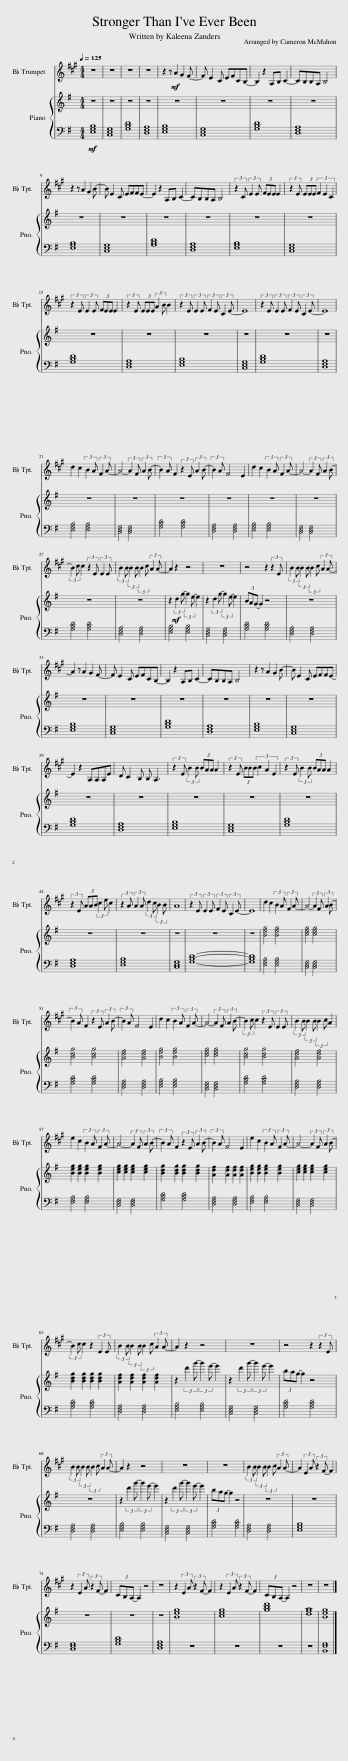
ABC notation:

X:1
%%score 1 { 2 | 3 }
L:1/8
Q:1/4=125
M:4/4
I:linebreak $
K:G
V:1 treble transpose=-2
V:2 treble
V:3 bass
V:1
[K:A] z8 | z8 | z8 | z8 | z2 z!mf! A2 G2 F- | %5
 F E2 C EFCB,- | B,2 z2 A,B, C2- | CB,B,A, B,4 |$ z2 z A2 G2 B- | B E2 C EFFE- | %10
 E2 z2 A,B, C2- | CB,B,A, B,4 | (3:2:2z2 C (3:2:2E2 E (3FEE E2 | (3:2:2z2 E (3EEE (3F2 E2 C2 |$ (3:2:2z2 E (3:2:2E2 E (3FEE E2 | %15
 (3:2:2z2 E (3EEE (3:2:2A2 B B2 | (3:2:2z2 E (3:2:2E2 E (3:2:2F2 E (3:2:2C2 E- | E8 | (3:2:2z2 E (3:2:2E2 E (3:2:2F2 E (3:2:2C2 E- | E8 |$ %20
 d2 c2 (3:2:2B2 A (3:2:2F2 A- | A4- (3:2:2A2 F (3:2:2A2 B- | (3:2:2B2 A F2 (3:2:2z2 E (3:2:2A2 B- | (3:2:2B2 A F4 E2 | d2 c2 (3:2:2B2 A (3:2:2F2 A- | %25
 A4- (3:2:2A2 F (3:2:2A2 B- |$ (3:2:2B2 c c2 (3:2:2z2 E (3:2:2E2 E | (3:2:2B2 B (3:2:2B2 B (3:2:2B2 c (3:2:2A2 A- | A2 z2 z4 | z8 | %30
 z4 z2 (3:2:2z2 E | (3:2:2B2 B (3:2:2B2 B (3:2:2B2 c (3:2:2A2 A- |$ A2 z A2 G2 F- | F E2 C EFCB,- | B,2 z2 A,B, C2- | %35
 CB,B,A, B,4 | z2 z A2 G2 B- | B E2 C EFFE- |$ E2 z2 A,A,A,E | D C2 B, B, A,3 | %40
 (3:2:2z2 E (3:2:2B2 B (3BAA A2 | (3:2:2z2 E (3BBB (3c2 A2 E2 | (3:2:2z2 E (3:2:2B2 B (3BAA A2 |$ (3:2:2z2 E (3AAB (3:2:2c2 e c2 | (3:2:2z2 A (3:2:2A2 A (3:2:2d2 c (3:2:2B2 B | %45
 A8 | (3:2:2z2 E (3:2:2E2 E (3:2:2F2 E (3:2:2C2 E- | E8 | d2 c2 (3:2:2B2 A (3:2:2F2 A- | A4- (3:2:2A2 F (3:2:2A2 B- |$ %50
 (3:2:2B2 A F2 (3:2:2z2 E (3:2:2A2 B- | (3:2:2B2 A F4 E2 | d2 c2 (3:2:2B2 A (3:2:2F2 A- | A4- (3:2:2A2 F (3:2:2A2 B- | (3:2:2B2 c c2 (3:2:2z2 E (3:2:2E2 E | %55
 (3:2:2B2 B (3:2:2B2 B (3:2:2B2 c A2 |$ e2 c2 (3:2:2B2 A (3:2:2F2 A- | A4- (3:2:2A2 F (3:2:2A2 B- | (3:2:2B2 A F2 (3:2:2z2 E (3:2:2A2 B- | (3:2:2B2 A F4 E2 | %60
 e2 c2 (3:2:2B2 A (3:2:2F2 A- | A4- (3:2:2A2 F (3:2:2A2 B- |$ (3:2:2B2 c c2 z2 (3:2:2E2 E | (3:2:2B2 B (3:2:2B2 B (3:2:2B2 c (3:2:2A2 A- | A2 z2 z4 | %65
 z8 | z4 z2 (3:2:2z2 E |$ (3:2:2B2 B (3:2:2B2 B (3:2:2B2 c (3:2:2A2 A- | A2 z2 z4 | z8 | %70
 z8 | (3:2:2B2 B (3:2:2B2 B (3:2:2B2 c (3:2:2A2 A- | A2 (3:2:2E2 A (3:2:2z2 F- F2 |$ z2 (3:2:2E2 A (3:2:2z2 F- F2 | (3CB,A,- A,2 z4 | %75
 z8 | z2 (3:2:2E2 A (3:2:2z2 F- F2 | z2 (3:2:2E2 A (3:2:2z2 F- F2 | (3CB,A,- A,2 z4 | z8 | %80
 z8 |] %81
V:2
 z8 | z8 | z8 | z8 | z8 | %5
 z8 | z8 | z8 |$ z8 | z8 | %10
 z8 | z8 | z8 | z8 |$ z8 | %15
 z8 | z8 | z8 | z8 | z8 |$ %20
 z8 | z8 | z8 | z8 | z8 | %25
 z8 |$ z8 | z8 | z2!mf! (3:2:2d2 g- (3:2:2g2 e- e2 | z2 (3:2:2d2 g- (3:2:2g2 e- e2 | %30
 (3BAG- G2 z4 | z8 |$ z8 | z8 | z8 | %35
 z8 | z8 | z8 |$ z8 | z8 | %40
 z8 | z8 | z8 |$ z8 | z8 | %45
 z8 | z8 | z8 | [Beg]4 [Beg]4 | [ceg]4 [ceg]4 |$ %50
 [Bdg]4 [Bdg]4 | [Adf]4 [Adf]4 | [Beg]4 [Beg]4 | [ceg]4 [ceg]4 | [Bdg]4 [Bdg]4 | %55
 [Adf]4 [Adf]4 |$ [Beg]2 [Beg]2 [Beg]2 [Beg]2 | [ceg]2 [ceg]2 [ceg]2 [ceg]2 | [Bdg]2 [Bdg]2 [Bdg]2 [Bdg]2 | [Adf]2 [Adf]2 [Adf]2 [Adf]2 | %60
 [Beg]2 [Beg]2 [Beg]2 [Beg]2 | [ceg]2 [ceg]2 [ceg]2 [ceg]2 |$ [Bdg]2 [Bdg]2 [Bdg]2 [Bdg]2 | [Adf]2 [Adf]2 [Adf]2 [Adf]2 | z2 (3:2:2d'2 g'- (3:2:2g'2 e'- e'2 | %65
 z2 (3:2:2d'2 g'- (3:2:2g'2 e'- e'2 | (3bag- g2 z4 |$ z8 | z2 (3:2:2d'2 g'- (3:2:2g'2 e'- e'2 | z2 (3:2:2d'2 g'- (3:2:2g'2 e'- e'2 | %70
 (3bag- g2 z4 | z8 | z8 |$ z8 | z8 | %75
 z8 | [Beg]8 | [ceg]8 | [gbd']8 | [dfa]8 | %80
 [Beg]8 |] %81
V:3
!mf! [E,G,B,]8 | [C,E,G,]8 | [G,B,D]8 | [D,F,A,]8 | [E,G,B,]8 | %5
 [C,E,G,]8 | [G,B,D]8 | [D,F,A,]8 |$ [E,G,B,]8 | [C,E,G,]8 | %10
 [G,B,D]8 | [D,F,A,]8 | [E,G,B,]8 | [C,E,G,]8 |$ [G,B,D]8 | %15
 [D,F,A,]8 | [E,G,B,]8 | [C,E,G,]8 | [G,B,D]8 | [D,F,A,]8 |$ %20
 [E,G,B,]4 [E,G,B,]4 | [C,E,G,]4 [C,E,G,]4 | [G,B,D]4 [G,B,D]4 | [D,F,A,]4 [D,F,A,]4 | [E,G,B,]4 [E,G,B,]4 | %25
 [C,E,G,]4 [C,E,G,]4 |$ [G,B,D]4 [G,B,D]4 | [D,F,A,]4 [D,F,A,]4 | [E,G,B,]4 [E,G,B,]4 | [C,E,G,]4 [C,E,G,]4 | %30
 [G,B,D]4 [G,B,D]4 | [D,F,A,]4 [D,F,A,]4 |$ [E,G,B,]8 | [C,E,G,]8 | [G,B,D]8 | %35
 [D,F,A,]8 | [E,G,B,]8 | [C,E,G,]8 |$ [G,B,D]8 | [D,F,A,]8 | %40
 [E,G,B,]8 | [C,E,G,]8 | [G,B,D]8 |$ [D,F,A,]8 | [E,G,B,]8 | %45
 [C,E,G,]8 | [G,B,D]8- | [G,B,D]8 | [E,G,B,]4 [E,G,B,]4 | [C,E,G,]4 [C,E,G,]4 |$ %50
 [G,B,D]4 [G,B,D]4 | [D,F,A,]4 [D,F,A,]4 | [E,G,B,]4 [E,G,B,]4 | [C,E,G,]4 [C,E,G,]4 | [G,B,D]4 [G,B,D]4 | %55
 [D,F,A,]4 [D,F,A,]4 |$ [E,G,B,]4 [E,G,B,]4 | [C,E,G,]4 [C,E,G,]4 | [G,B,D]4 [G,B,D]4 | [D,F,A,]4 [D,F,A,]4 | %60
 [E,G,B,]4 [E,G,B,]4 | [C,E,G,]4 [C,E,G,]4 |$ [G,B,D]4 [G,B,D]4 | [D,F,A,]4 [D,F,A,]4 | [E,G,B,]4 [E,G,B,]4 | %65
 [C,E,G,]4 [C,E,G,]4 | [G,B,D]4 [G,B,D]4 |$ [D,F,A,]4 [D,F,A,]4 | [E,G,B,]4 [E,G,B,]4 | [C,E,G,]4 [C,E,G,]4 | %70
 [G,B,D]4 [G,B,D]4 | [D,F,A,]4 [D,F,A,]4 | [E,G,B,]8 |$ [C,E,G,]8 | [G,B,D]8 | %75
 [D,F,A,]8 | z8 | z8 | z8 | z8 | %80
 [B,,E,G,]8 |] %81
